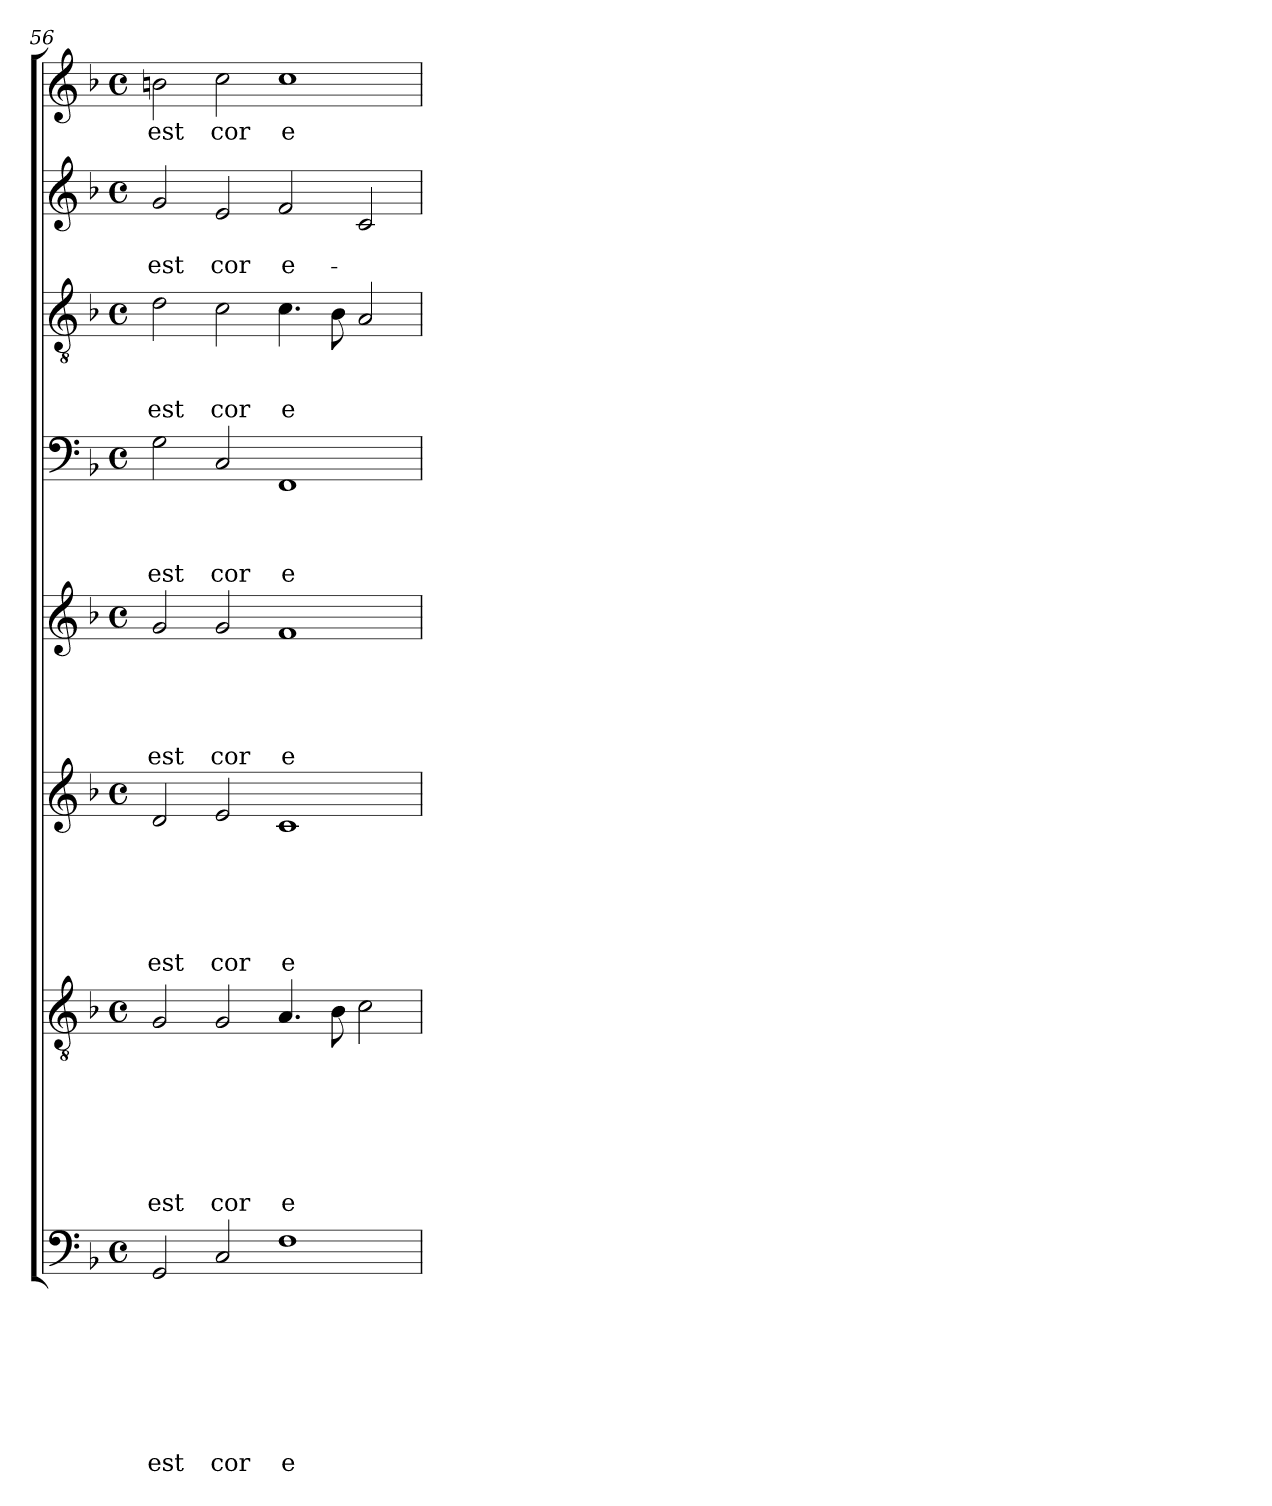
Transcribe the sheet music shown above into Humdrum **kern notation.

**kern	**text	**text	**text	**text	**text	**text	**text	**text	**kern	**text	**text	**text	**text	**text	**text	**text	**kern	**text	**text	**text	**text	**text	**text	**kern	**text	**text	**text	**text	**text	**kern	**text	**text	**text	**text	**kern	**text	**text	**text	**kern	**text	**text	**kern	**text
*part8	*part8	*part8	*part8	*part8	*part8	*part8	*part8	*part8	*part7	*part7	*part7	*part7	*part7	*part7	*part7	*part7	*part6	*part6	*part6	*part6	*part6	*part6	*part6	*part5	*part5	*part5	*part5	*part5	*part5	*part4	*part4	*part4	*part4	*part4	*part3	*part3	*part3	*part3	*part2	*part2	*part2	*part1	*part1
*staff8	*staff8	*staff8	*staff8	*staff8	*staff8	*staff8	*staff8	*staff8	*staff7	*staff7	*staff7	*staff7	*staff7	*staff7	*staff7	*staff7	*staff6	*staff6	*staff6	*staff6	*staff6	*staff6	*staff6	*staff5	*staff5	*staff5	*staff5	*staff5	*staff5	*staff4	*staff4	*staff4	*staff4	*staff4	*staff3	*staff3	*staff3	*staff3	*staff2	*staff2	*staff2	*staff1	*staff1
*clefF4	*	*	*	*	*	*	*	*	*clefGv2	*	*	*	*	*	*	*	*clefG2	*	*	*	*	*	*	*clefG2	*	*	*	*	*	*clefF4	*	*	*	*	*clefGv2	*	*	*	*clefG2	*	*	*clefG2	*
*k[b-]	*	*	*	*	*	*	*	*	*k[b-]	*	*	*	*	*	*	*	*k[b-]	*	*	*	*	*	*	*k[b-]	*	*	*	*	*	*k[b-]	*	*	*	*	*k[b-]	*	*	*	*k[b-]	*	*	*k[b-]	*
*F:	*	*	*	*	*	*	*	*	*F:	*	*	*	*	*	*	*	*F:	*	*	*	*	*	*	*F:	*	*	*	*	*	*F:	*	*	*	*	*F:	*	*	*	*F:	*	*	*F:	*
*M4/4	*	*	*	*	*	*	*	*	*M4/4	*	*	*	*	*	*	*	*M4/4	*	*	*	*	*	*	*M4/4	*	*	*	*	*	*M4/4	*	*	*	*	*M4/4	*	*	*	*M4/4	*	*	*M4/4	*
*met(c)	*	*	*	*	*	*	*	*	*met(c)	*	*	*	*	*	*	*	*met(c)	*	*	*	*	*	*	*met(c)	*	*	*	*	*	*met(c)	*	*	*	*	*met(c)	*	*	*	*met(c)	*	*	*met(c)	*
=56	=56	=56	=56	=56	=56	=56	=56	=56	=56	=56	=56	=56	=56	=56	=56	=56	=56	=56	=56	=56	=56	=56	=56	=56	=56	=56	=56	=56	=56	=56	=56	=56	=56	=56	=56	=56	=56	=56	=56	=56	=56	=56	=56
!	!	!	!	!	!	!	!	!LO:LY:b	!	!	!	!	!	!	!	!LO:LY:b	!	!	!	!	!	!	!LO:LY:b	!	!	!	!	!	!LO:LY:b	!	!	!	!	!LO:LY:b	!	!	!	!LO:LY:b	!	!	!LO:LY:b	!	!LO:LY:b
2GG/	.	.	.	.	.	.	.	est	2G/	.	.	.	.	.	.	est	2d/	.	.	.	.	.	est	2g/	.	.	.	.	est	2G\	.	.	.	est	2d\	.	.	est	2g/	.	est	2bn\	est
!	!	!	!	!	!	!	!	!LO:LY:b	!	!	!	!	!	!	!	!LO:LY:b	!	!	!	!	!	!	!LO:LY:b	!	!	!	!	!	!LO:LY:b	!	!	!	!	!LO:LY:b	!	!	!	!LO:LY:b	!	!	!LO:LY:b	!	!LO:LY:b
2C/	.	.	.	.	.	.	.	cor	2G/	.	.	.	.	.	.	cor	2e/	.	.	.	.	.	cor	2g/	.	.	.	.	cor	2C/	.	.	.	cor	2c\	.	.	cor	2e/	.	cor	2cc\	cor
!	!	!	!	!	!	!	!	!LO:LY:b	!	!	!	!	!	!	!	!LO:LY:b	!	!	!	!	!	!	!LO:LY:b	!	!	!	!	!	!LO:LY:b	!	!	!	!	!LO:LY:b	!	!	!	!LO:LY:b	!	!	!LO:LY:b	!	!LO:LY:b
1F	.	.	.	.	.	.	.	e-	4.A/	.	.	.	.	.	.	e	1c	.	.	.	.	.	e	1f	.	.	.	.	e-	1FF	.	.	.	e	4.c\	.	.	e	2f/	.	e-	1cc	e
.	.	.	.	.	.	.	.	.	8B-\	.	.	.	.	.	.	.	.	.	.	.	.	.	.	.	.	.	.	.	.	.	.	.	.	.	8B-\	.	.	.	.	.	.	.	.
.	.	.	.	.	.	.	.	.	2c\	.	.	.	.	.	.	.	.	.	.	.	.	.	.	.	.	.	.	.	.	.	.	.	.	.	2A/	.	.	.	2c/	.	.	.	.
=	=	=	=	=	=	=	=	=	=	=	=	=	=	=	=	=	=	=	=	=	=	=	=	=	=	=	=	=	=	=	=	=	=	=	=	=	=	=	=	=	=	=	=
*-	*-	*-	*-	*-	*-	*-	*-	*-	*-	*-	*-	*-	*-	*-	*-	*-	*-	*-	*-	*-	*-	*-	*-	*-	*-	*-	*-	*-	*-	*-	*-	*-	*-	*-	*-	*-	*-	*-	*-	*-	*-	*-	*-
